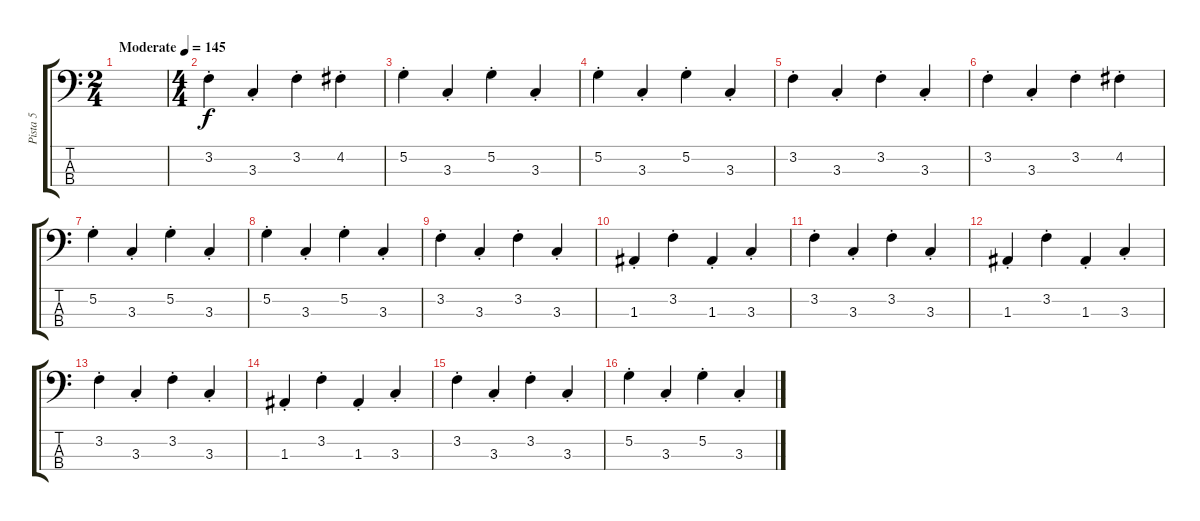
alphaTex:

\track ("Pista 5" "Pista 5") {instrument electricbassfinger}
\staff {score tabs}
\tuning (G2 D2 A1 E1) {hide}
\ts (2 4)
\tempo (145 "Moderate")
\clef f4
\ks c
|
\ts (4 4)
3.2{st}.4 3.3{st}.4 3.2{st}.4 4.2{st}.4 |
5.2{st}.4 3.3{st}.4 5.2{st}.4 3.3{st}.4 |
5.2{st}.4 3.3{st}.4 5.2{st}.4 3.3{st}.4 |
3.2{st}.4 3.3{st}.4 3.2{st}.4 3.3{st}.4 |
3.2{st}.4 3.3{st}.4 3.2{st}.4 4.2{st}.4 |
5.2{st}.4 3.3{st}.4 5.2{st}.4 3.3{st}.4 |
5.2{st}.4 3.3{st}.4 5.2{st}.4 3.3{st}.4 |
3.2{st}.4 3.3{st}.4 3.2{st}.4 3.3{st}.4 |
1.3{st}.4 3.2{st}.4 1.3{st}.4 3.3{st}.4 |
3.2{st}.4 3.3{st}.4 3.2{st}.4 3.3{st}.4 |
1.3{st}.4 3.2{st}.4 1.3{st}.4 3.3{st}.4 |
3.2{st}.4 3.3{st}.4 3.2{st}.4 3.3{st}.4 |
1.3{st}.4 3.2{st}.4 1.3{st}.4 3.3{st}.4 |
3.2{st}.4 3.3{st}.4 3.2{st}.4 3.3{st}.4 |
5.2{st}.4 3.3{st}.4 5.2{st}.4 3.3{st}.4
